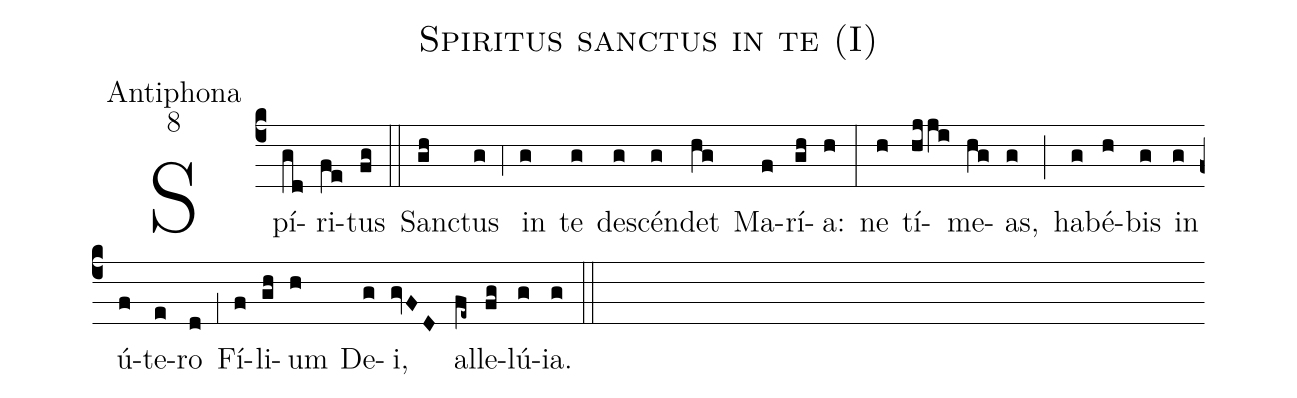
name:Spiritus sanctus in te (I);
office-part:Antiphona;
mode:8;
%%
(c4) Spí(gd)ri(fe)tus(fg) (::)
San(gh)ctus(g) (,4) in(g) te(g) de(g)scén(g)det(hg) Ma(f)rí(gh)a:(h) (:)
ne(h) tí(hjji)me(hg)as,(g) (;) ha(g)bé(h)bis(g) in(g) ú(f)te(e)ro(d) (,1) Fí(f)li(gh)um(h) De(g)i,(gvFD) al(fe~)le(fg)lú(g)ia.(g) (::)
